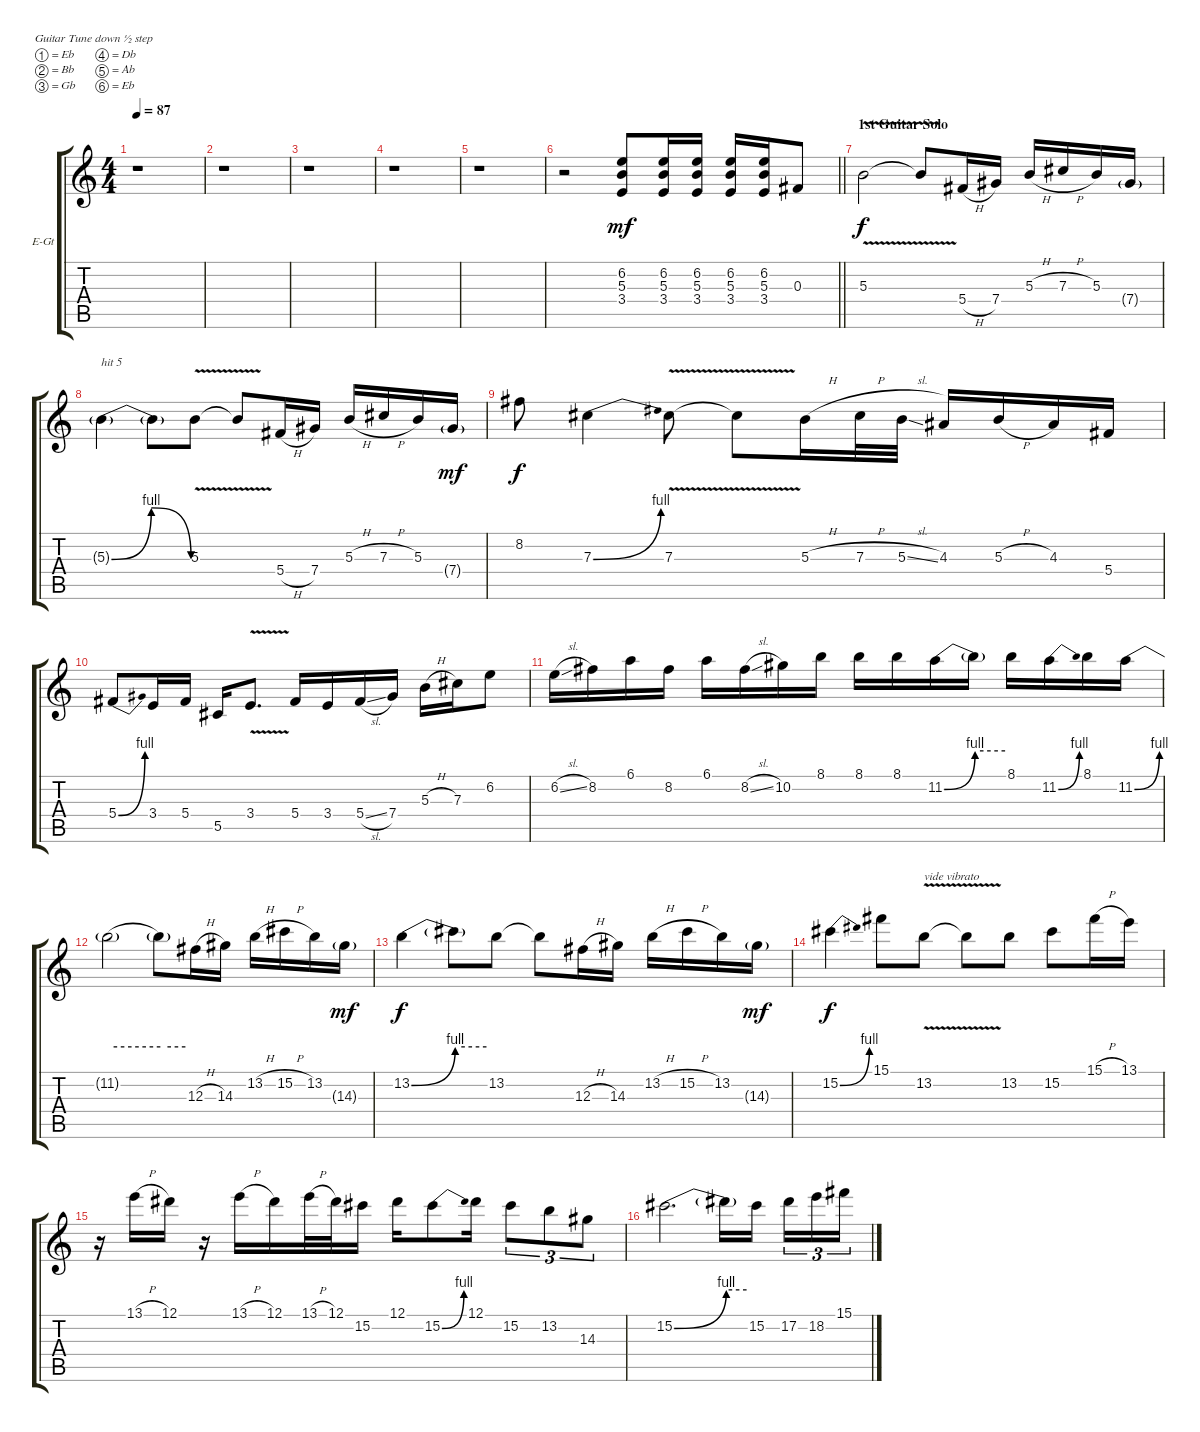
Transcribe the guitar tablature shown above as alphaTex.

\bracketExtendMode groupsimilarinstruments
\firstSystemTrackNameOrientation horizontal
\otherSystemsTrackNameOrientation horizontal
\track ("Slash (Lead Guitar)" "E-Gt") {instrument overdrivenguitar}
\staff {score tabs}
\tuning (Eb4 Bb3 Gb3 Db3 Ab2 Eb2)
\ts (4 4)
\tempo 87
\clef g2
\ks c
r.1{dy f} |
r.1 |
r.1 |
r.1 |
r.1 |
\barLineRight lightlight
r.2 (6.2 5.3 3.4).8{dy mf} (6.2 5.3 3.4).16 (6.2 5.3 3.4).16 (6.2 5.3 3.4).16 (6.2 5.3 3.4).16 0.3.8 |
\section ("" "1st Guitar Solo")
5.3{v}.2{dy f} 5.3{v t}.8 5.4{h}.16 7.4.16 5.3{h}.16 7.3{h}.16 5.3.16 7.4{g}.16 |
5.3{be (bendrelease 0 0 10.2 4 40.8 4 60 0) g}.4{txt "hit 5"} 5.3{t}.8 5.3{v}.8 5.3{v t}.8 5.4{h}.16 7.4.16 5.3{h}.16 7.3{h}.16 5.3.16 7.4{g}.16{dy mf} |
8.2.8{dy f} 7.3{be (bend 0 0 39.6 4)}.4 7.3{v}.8 7.3{v t}.8 5.3{h}.16 7.3{h}.32 5.3{sl}.32 4.3.16 5.3{h}.16 4.3.16 5.4.16 |
5.4{be (bend 0 0 60 4)}.8 3.4.16 5.4.16 5.5.16 3.4{v}.8{d} 5.4.16 3.4.16 5.4{sl}.16 7.4.16 5.3{h}.16 7.3.16 6.2.8 |
6.2{sl}.16 8.2.16 6.1.16 8.2.16 6.1.16 8.2{sl}.16 10.2.16 8.1.16 8.1.16 8.1.16 11.2{be (bend 0 0 60 4)}.16 11.2{be (hold 0 4 60 4) t}.16 8.1.16 11.2{be (bend 0 0 60 4)}.16 8.1.16 11.2{be (bend 0 0 60 4)}.16 |
11.2{be (hold 0 4 60 4) t}.2 11.2{be (hold 0 4 60 4) t}.8 12.3{h}.16 14.3.16 13.2{h}.16 15.2{h}.16 13.2.16 14.3{g}.16{dy mf} |
13.2{be (bend 0 0 30 4)}.4{dy f} 13.2{be (hold 0 4 60 4) t}.8 13.2.8 13.2{t}.8 12.3{h}.16 14.3.16 13.2{h}.16 15.2{h}.16 13.2.16 14.3{g}.16{dy mf} |
15.2{be (bend 0 0 46.8 4)}.4{dy f} 15.1.8 13.2{v}.8{txt "vide vibrato"} 13.2{v t}.8 13.2.8 15.2.8 15.1{h}.16 13.1.16 |
r.16 13.1{h}.16 12.1.16 r.16 13.1{h}.16 12.1.16 13.1{h}.32 12.1.32 15.2.16 12.1.16 15.2{be (bend 0 0 60 4)}.8 12.1.16 15.2.8{tu (3 2)} 13.2.8{tu (3 2)} 14.3.8{tu (3 2)} |
15.2{be (bend 0 0 29.4 4)}.2{d} 15.2{be (hold 0 4 60 4) t}.16 15.2.16 17.2.16{tu (3 2)} 18.2.16{tu (3 2)} 15.1.16{tu (3 2)}
